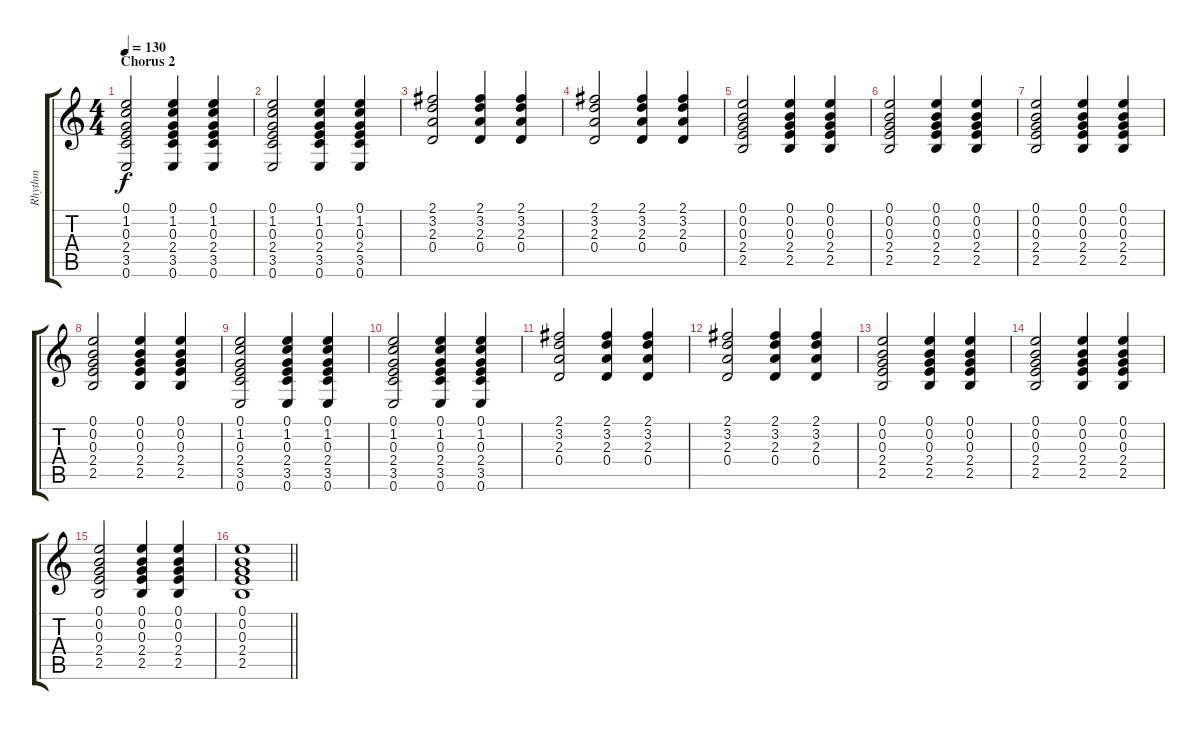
\track ("Rhythm" "Rhythm") {instrument acousticguitarsteel}
\staff {score tabs}
\tuning (E4 B3 G3 D3 A2 E2) {hide}
\ts (4 4)
\section ("" "Chorus 2")
\tempo 130
\clef g2
\ks c
(0.1 1.2 0.3 2.4 3.5 0.6).2{dy f} (0.1 1.2 0.3 2.4 3.5 0.6).4 (0.1 1.2 0.3 2.4 3.5 0.6).4 |
(0.1 1.2 0.3 2.4 3.5 0.6).2 (0.1 1.2 0.3 2.4 3.5 0.6).4 (0.1 1.2 0.3 2.4 3.5 0.6).4 |
(2.1 3.2 2.3 0.4).2 (2.1 3.2 2.3 0.4).4 (2.1 3.2 2.3 0.4).4 |
(2.1 3.2 2.3 0.4).2 (2.1 3.2 2.3 0.4).4 (2.1 3.2 2.3 0.4).4 |
(0.1 0.2 0.3 2.4 2.5).2 (0.1 0.2 0.3 2.4 2.5).4 (0.1 0.2 0.3 2.4 2.5).4 |
(0.1 0.2 0.3 2.4 2.5).2 (0.1 0.2 0.3 2.4 2.5).4 (0.1 0.2 0.3 2.4 2.5).4 |
(0.1 0.2 0.3 2.4 2.5).2 (0.1 0.2 0.3 2.4 2.5).4 (0.1 0.2 0.3 2.4 2.5).4 |
(0.1 0.2 0.3 2.4 2.5).2 (0.1 0.2 0.3 2.4 2.5).4 (0.1 0.2 0.3 2.4 2.5).4 |
(0.1 1.2 0.3 2.4 3.5 0.6).2 (0.1 1.2 0.3 2.4 3.5 0.6).4 (0.1 1.2 0.3 2.4 3.5 0.6).4 |
(0.1 1.2 0.3 2.4 3.5 0.6).2 (0.1 1.2 0.3 2.4 3.5 0.6).4 (0.1 1.2 0.3 2.4 3.5 0.6).4 |
(2.1 3.2 2.3 0.4).2 (2.1 3.2 2.3 0.4).4 (2.1 3.2 2.3 0.4).4 |
(2.1 3.2 2.3 0.4).2 (2.1 3.2 2.3 0.4).4 (2.1 3.2 2.3 0.4).4 |
(0.1 0.2 0.3 2.4 2.5).2 (0.1 0.2 0.3 2.4 2.5).4 (0.1 0.2 0.3 2.4 2.5).4 |
(0.1 0.2 0.3 2.4 2.5).2 (0.1 0.2 0.3 2.4 2.5).4 (0.1 0.2 0.3 2.4 2.5).4 |
(0.1 0.2 0.3 2.4 2.5).2 (0.1 0.2 0.3 2.4 2.5).4 (0.1 0.2 0.3 2.4 2.5).4 |
\barLineRight lightlight
(0.1 0.2 0.3 2.4 2.5).1
